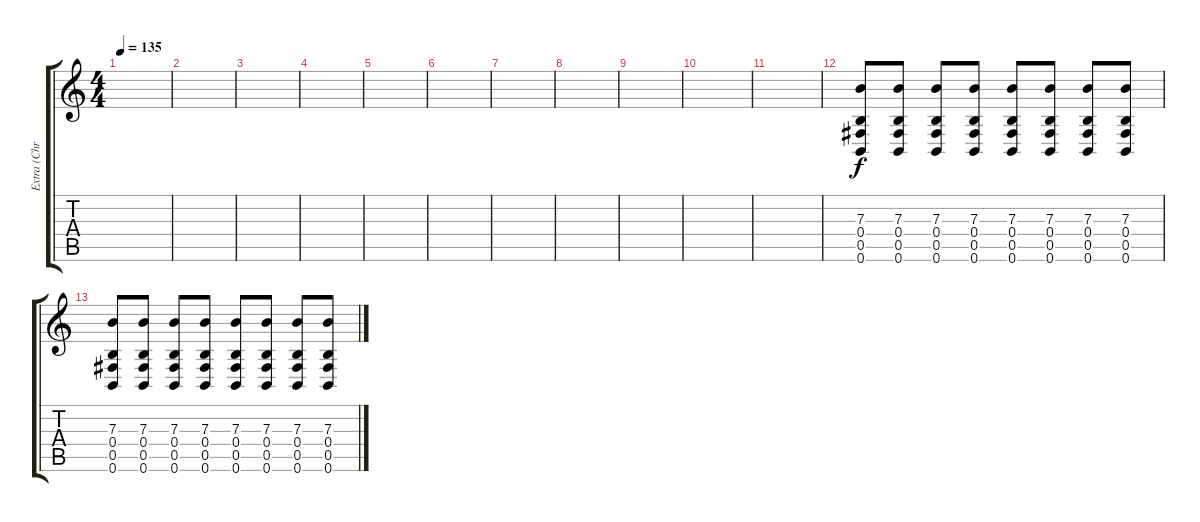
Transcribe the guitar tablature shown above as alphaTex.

\track ("Extra (Chris)" "Extra (Chr") {instrument distortionguitar}
\staff {score tabs}
\tuning (Db4 Ab3 E3 B2 Gb2 B1) {hide}
\ts (4 4)
\tempo 135
\clef g2
\ks c
|
|
|
|
|
|
|
|
|
|
|
(7.3 0.4 0.5 0.6).8 (7.3 0.4 0.5 0.6).8 (7.3 0.4 0.5 0.6).8 (7.3 0.4 0.5 0.6).8 (7.3 0.4 0.5 0.6).8 (7.3 0.4 0.5 0.6).8 (7.3 0.4 0.5 0.6).8 (7.3 0.4 0.5 0.6).8 |
(7.3 0.4 0.5 0.6).8 (7.3 0.4 0.5 0.6).8 (7.3 0.4 0.5 0.6).8 (7.3 0.4 0.5 0.6).8 (7.3 0.4 0.5 0.6).8 (7.3 0.4 0.5 0.6).8 (7.3 0.4 0.5 0.6).8 (7.3 0.4 0.5 0.6).8
